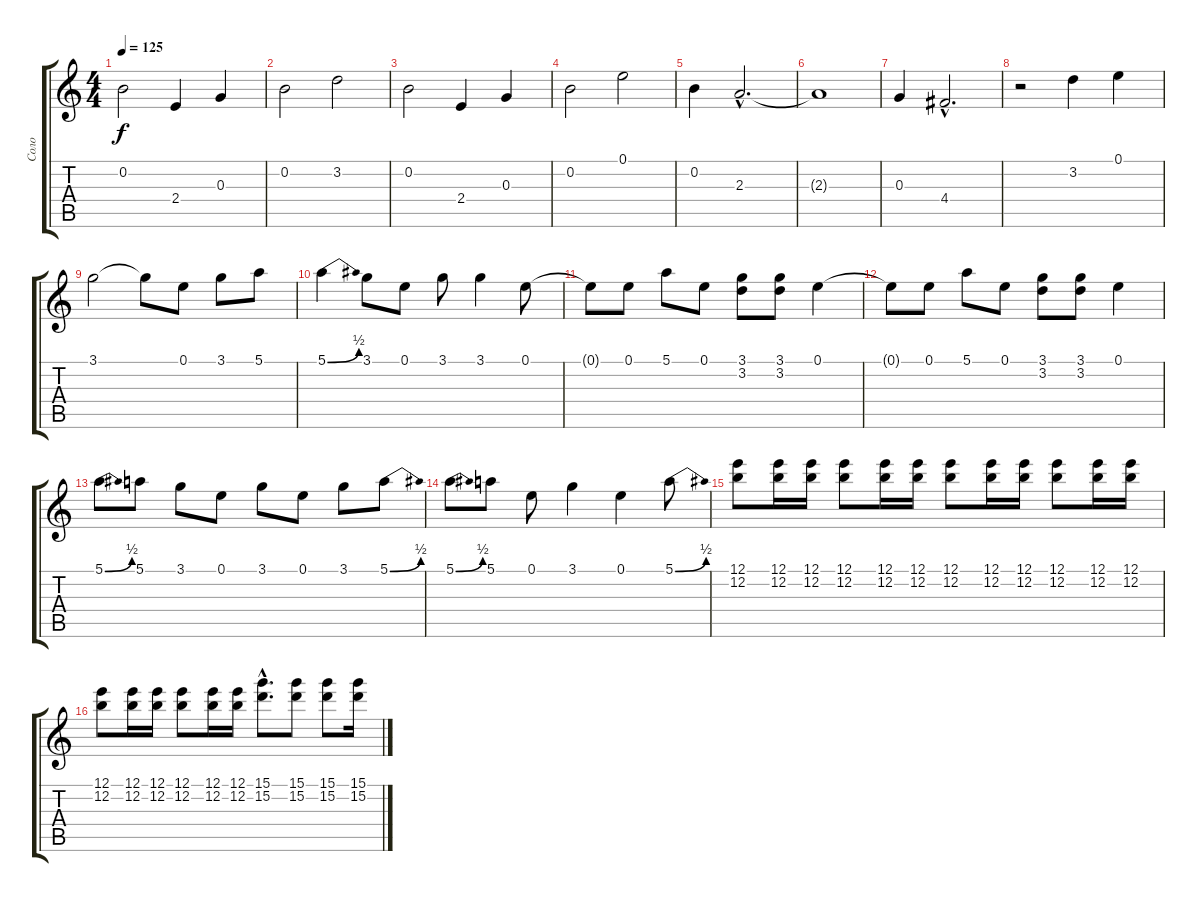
\track ("Соло" "Соло") {instrument overdrivenguitar}
\staff {score tabs}
\tuning (E4 B3 G3 D3 A2 E2) {hide}
\ts (4 4)
\tempo 125
\clef g2
\ks c
0.2.2{dy f} 2.4.4 0.3.4 |
0.2.2 3.2.2 |
0.2.2 2.4.4 0.3.4 |
0.2.2 0.1.2 |
0.2.4 2.3{hac}.2{d} |
2.3{t}.1 |
0.3.4 4.4{hac}.2{d} |
r.2 3.2.4 0.1.4 |
3.1.2 3.1{t}.8 0.1.8 3.1.8 5.1.8 |
5.1{be (bend 0 0 60 2)}.4 3.1.8 0.1.8 3.1.8 3.1.4 0.1.8 |
0.1{t}.8 0.1.8 5.1.8 0.1.8 (3.1 3.2).8 (3.1 3.2).8 0.1.4 |
0.1{t}.8 0.1.8 5.1.8 0.1.8 (3.1 3.2).8 (3.1 3.2).8 0.1.4 |
5.1{be (bend 0 0 60 2)}.8 5.1.8 3.1.8 0.1.8 3.1.8 0.1.8 3.1.8 5.1{be (bend 0 0 60 2)}.8 |
5.1{be (bend 0 0 60 2)}.8 5.1.8 0.1.8 3.1.4 0.1.4 5.1{be (bend 0 0 60 2)}.8 |
(12.1 12.2).8 (12.1 12.2).16 (12.1 12.2).16 (12.1 12.2).8 (12.1 12.2).16 (12.1 12.2).16 (12.1 12.2).8 (12.1 12.2).16 (12.1 12.2).16 (12.1 12.2).8 (12.1 12.2).16 (12.1 12.2).16 |
(12.1 12.2).8 (12.1 12.2).16 (12.1 12.2).16 (12.1 12.2).8 (12.1 12.2).16 (12.1 12.2).16 (15.1{hac} 15.2{hac}).8{d} (15.1 15.2).8 (15.1 15.2).8 (15.1 15.2).16
